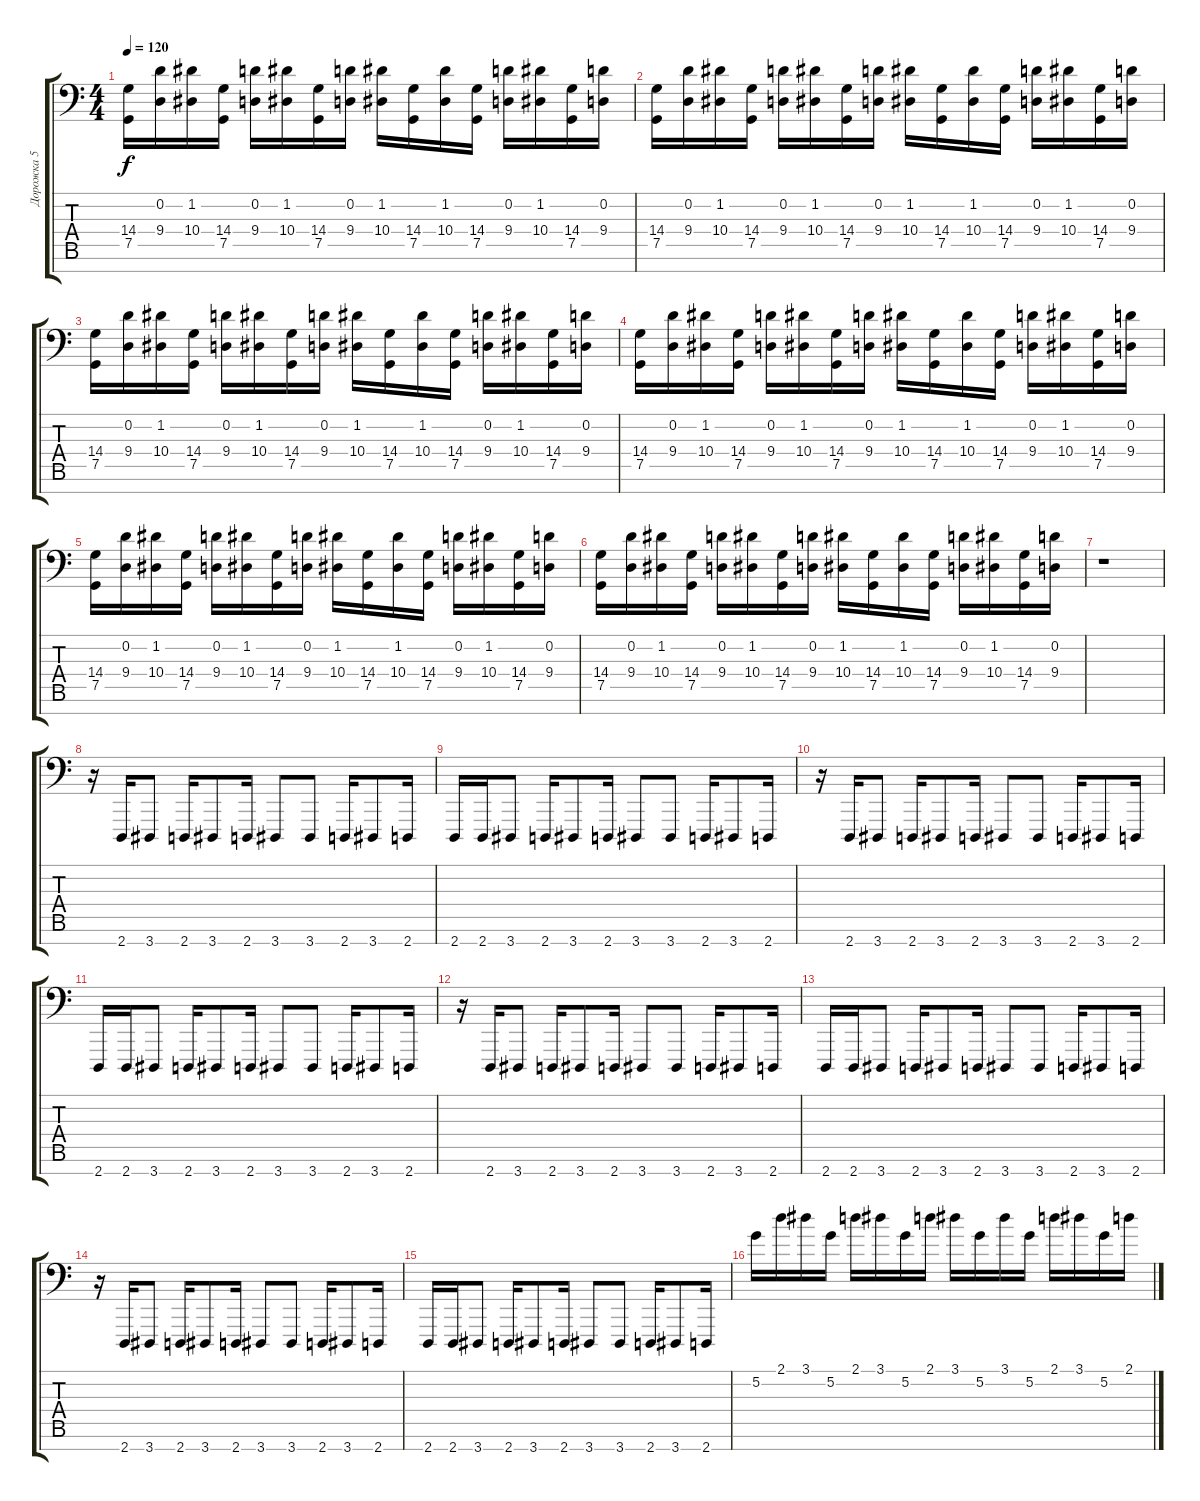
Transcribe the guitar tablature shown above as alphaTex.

\track ("Дорожка 5" "Дорожка 5") {instrument frenchhorn}
\staff {score tabs}
\tuning (C5 D4 A3 F2 C2 G1 C1) {hide}
\ts (4 4)
\tempo 120
\clef f4
\ks c
(14.4 7.5).16{dy f} (0.2 9.4).16 (1.2 10.4).16 (14.4 7.5).16 (0.2 9.4).16 (1.2 10.4).16 (14.4 7.5).16 (0.2 9.4).16 (1.2 10.4).16 (14.4 7.5).16 (1.2 10.4).16 (14.4 7.5).16 (0.2 9.4).16 (1.2 10.4).16 (14.4 7.5).16 (0.2 9.4).16 |
(14.4 7.5).16 (0.2 9.4).16 (1.2 10.4).16 (14.4 7.5).16 (0.2 9.4).16 (1.2 10.4).16 (14.4 7.5).16 (0.2 9.4).16 (1.2 10.4).16 (14.4 7.5).16 (1.2 10.4).16 (14.4 7.5).16 (0.2 9.4).16 (1.2 10.4).16 (14.4 7.5).16 (0.2 9.4).16 |
(14.4 7.5).16 (0.2 9.4).16 (1.2 10.4).16 (14.4 7.5).16 (0.2 9.4).16 (1.2 10.4).16 (14.4 7.5).16 (0.2 9.4).16 (1.2 10.4).16 (14.4 7.5).16 (1.2 10.4).16 (14.4 7.5).16 (0.2 9.4).16 (1.2 10.4).16 (14.4 7.5).16 (0.2 9.4).16 |
(14.4 7.5).16 (0.2 9.4).16 (1.2 10.4).16 (14.4 7.5).16 (0.2 9.4).16 (1.2 10.4).16 (14.4 7.5).16 (0.2 9.4).16 (1.2 10.4).16 (14.4 7.5).16 (1.2 10.4).16 (14.4 7.5).16 (0.2 9.4).16 (1.2 10.4).16 (14.4 7.5).16 (0.2 9.4).16 |
(14.4 7.5).16 (0.2 9.4).16 (1.2 10.4).16 (14.4 7.5).16 (0.2 9.4).16 (1.2 10.4).16 (14.4 7.5).16 (0.2 9.4).16 (1.2 10.4).16 (14.4 7.5).16 (1.2 10.4).16 (14.4 7.5).16 (0.2 9.4).16 (1.2 10.4).16 (14.4 7.5).16 (0.2 9.4).16 |
(14.4 7.5).16 (0.2 9.4).16 (1.2 10.4).16 (14.4 7.5).16 (0.2 9.4).16 (1.2 10.4).16 (14.4 7.5).16 (0.2 9.4).16 (1.2 10.4).16 (14.4 7.5).16 (1.2 10.4).16 (14.4 7.5).16 (0.2 9.4).16 (1.2 10.4).16 (14.4 7.5).16 (0.2 9.4).16 |
r.1 |
r.16{instrument synthbass1} 2.7.16 3.7.8 2.7.16 3.7.8 2.7.16 3.7.8 3.7.8 2.7.16 3.7.8 2.7.16 |
2.7.16 2.7.16 3.7.8 2.7.16 3.7.8 2.7.16 3.7.8 3.7.8 2.7.16 3.7.8 2.7.16 |
r.16 2.7.16 3.7.8 2.7.16 3.7.8 2.7.16 3.7.8 3.7.8 2.7.16 3.7.8 2.7.16 |
2.7.16 2.7.16 3.7.8 2.7.16 3.7.8 2.7.16 3.7.8 3.7.8 2.7.16 3.7.8 2.7.16 |
r.16 2.7.16 3.7.8 2.7.16 3.7.8 2.7.16 3.7.8 3.7.8 2.7.16 3.7.8 2.7.16 |
2.7.16 2.7.16 3.7.8 2.7.16 3.7.8 2.7.16 3.7.8 3.7.8 2.7.16 3.7.8 2.7.16 |
r.16 2.7.16 3.7.8 2.7.16 3.7.8 2.7.16 3.7.8 3.7.8 2.7.16 3.7.8 2.7.16 |
2.7.16 2.7.16 3.7.8 2.7.16 3.7.8 2.7.16 3.7.8 3.7.8 2.7.16 3.7.8 2.7.16 |
5.2.16{instrument frenchhorn} 2.1.16 3.1.16 5.2.16 2.1.16 3.1.16 5.2.16 2.1.16 3.1.16 5.2.16 3.1.16 5.2.16 2.1.16 3.1.16 5.2.16 2.1.16
